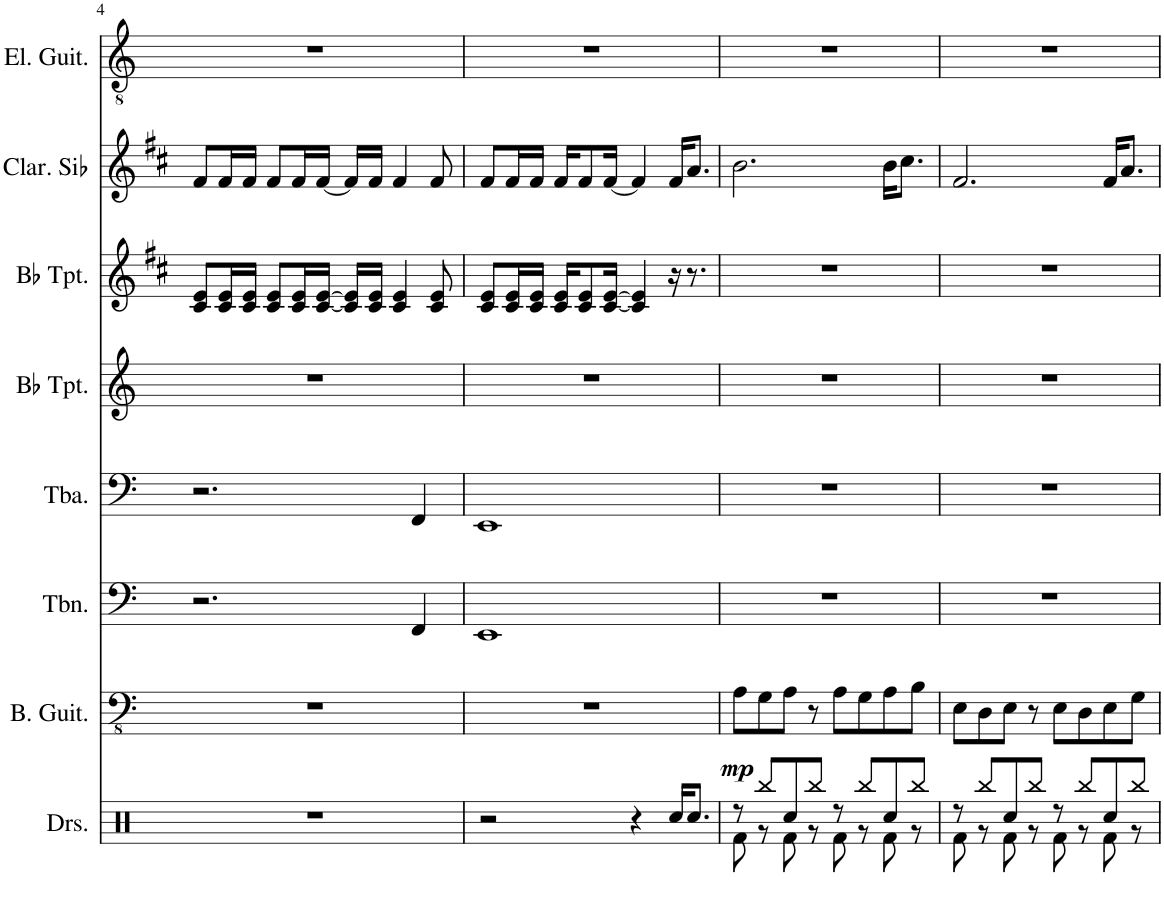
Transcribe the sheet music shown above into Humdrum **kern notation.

**kern	**kern	**dynam	**kern	**kern	**kern	**kern	**kern	**kern
*part8	*part7	*part7	*part6	*part5	*part4	*part3	*part2	*part1
*staff8	*staff7	*staff7	*staff6	*staff5	*staff4	*staff3	*staff2	*staff1
*I"Drumset	*I"Bass Guitar	*	*I"Trombone	*I"Tuba	*I"Bb Trumpet	*I"Bb Trumpet	*I"Clarinette en Sib	*I"Electric Guitar
*I'Drs.	*I'B. Guit.	*	*I'Tbn.	*I'Tba.	*I'Bb Tpt.	*I'Bb Tpt.	*I'Clar. Sib	*I'El. Guit.
!!LO:PB:g=z
*clefX	*clefFv4	*	*clefF4	*clefF4	*clefG2	*clefG2	*clefG2	*clefGv2
*	*	*	*	*	*Trd1c2	*Trd1c2	*Trd1c2	*
*k[]	*k[]	*	*k[]	*k[]	*k[]	*k[f#c#]	*k[f#c#]	*k[]
*M4/4	*M4/4	*	*M4/4	*M4/4	*M4/4	*M4/4	*M4/4	*M4/4
=4	=4	=4	=4	=4	=4	=4	=4	=4
1r	1r	.	2.r	2.r	1r	8c#/ 8e/L	8f#/L	1r
.	.	.	.	.	.	16c#/ 16e/L	16f#/L	.
.	.	.	.	.	.	16c#/ 16e/JJ	16f#/JJ	.
.	.	.	.	.	.	8c#/ 8e/L	8f#/L	.
.	.	.	.	.	.	16c#/ 16e/L	16f#/L	.
.	.	.	.	.	.	[16c#/ [16e/JJ	[16f#/JJ	.
.	.	.	.	.	.	16c#/] 16e/]LL	16f#/LL]	.
.	.	.	.	.	.	16c#/ 16e/JJ	16f#/JJ	.
.	.	.	.	.	.	4c#/ 4e/	4f#/	.
.	.	.	4FF/	4FF/	.	.	.	.
.	.	.	.	.	.	8c#/ 8e/	8f#/	.
=5	=5	=5	=5	=5	=5	=5	=5	=5
2r	1r	.	1EE	1EE	1r	8c#/ 8e/L	8f#/L	1r
.	.	.	.	.	.	16c#/ 16e/L	16f#/L	.
.	.	.	.	.	.	16c#/ 16e/JJ	16f#/JJ	.
.	.	.	.	.	.	16c#/ 16e/KL	16f#/KL	.
.	.	.	.	.	.	8c#/ 8e/	8f#/	.
.	.	.	.	.	.	[16c#/ [16e/Jk	[16f#/Jk	.
4r	.	.	.	.	.	4c#/] 4e/]	4f#/]	.
16Rcc/KL	.	.	.	.	.	16r	16f#/KL	.
8.Rcc/J	.	.	.	.	.	8.r	8.a/J	.
=6	=6	=6	=6	=6	=6	=6	=6	=6
*^	*	*	*	*	*	*	*	*
!	!	!	!LO:DY:b	!	!	!	!	!	!
8r	8Rf\	8AA\L	mp	1r	1r	1r	1r	2.b\	1r
8Rbb/L	8r	8GG\	.	.	.	.	.	.	.
8Rcc/	8Rf\	8AA\J	.	.	.	.	.	.	.
8Rbb/J	8r	8r	.	.	.	.	.	.	.
8r	8Rf\	8AA\L	.	.	.	.	.	.	.
8Rbb/L	8r	8GG\	.	.	.	.	.	.	.
8Rcc/	8Rf\	8AA\	.	.	.	.	.	16b\KL	.
.	.	.	.	.	.	.	.	8.cc#\J	.
8Rbb/J	8r	8BB\J	.	.	.	.	.	.	.
=7	=7	=7	=7	=7	=7	=7	=7	=7	=7
8r	8Rf\	8EE\L	.	1r	1r	1r	1r	2.f#/	1r
8Rbb/L	8r	8DD\	.	.	.	.	.	.	.
8Rcc/	8Rf\	8EE\J	.	.	.	.	.	.	.
8Rbb/J	8r	8r	.	.	.	.	.	.	.
8r	8Rf\	8EE\L	.	.	.	.	.	.	.
8Rbb/L	8r	8DD\	.	.	.	.	.	.	.
8Rcc/	8Rf\	8EE\	.	.	.	.	.	16f#/KL	.
.	.	.	.	.	.	.	.	8.a/J	.
8Rbb/J	8r	8GG\J	.	.	.	.	.	.	.
*v	*v	*	*	*	*	*	*	*	*
=	=	=	=	=	=	=	=	=
*-	*-	*-	*-	*-	*-	*-	*-	*-
